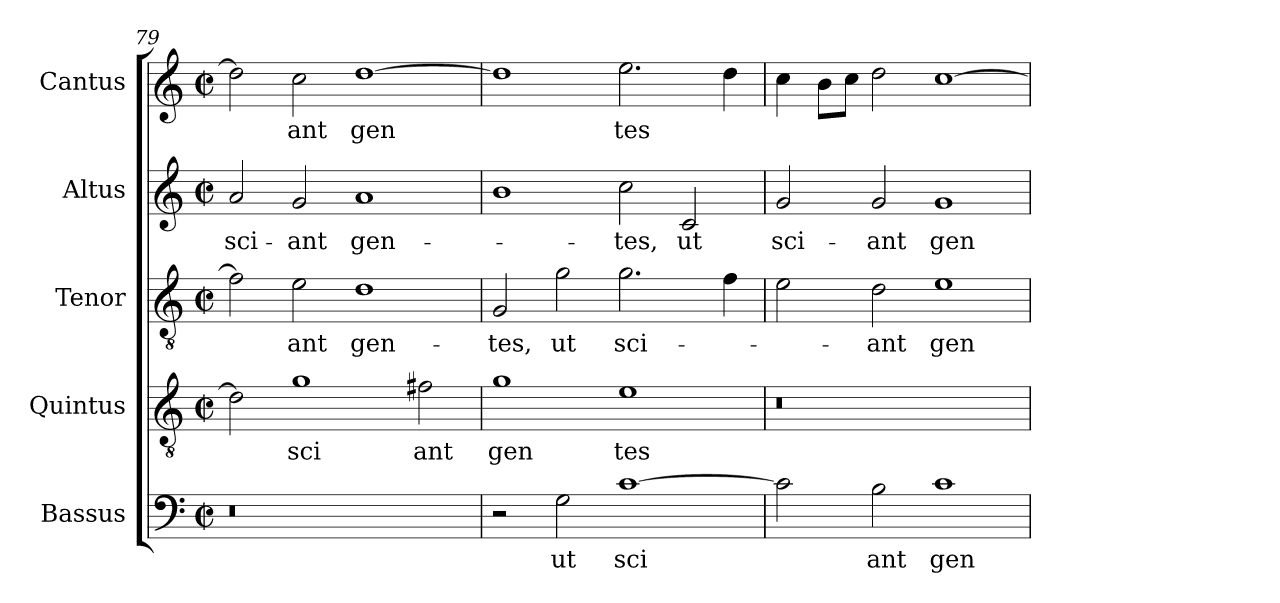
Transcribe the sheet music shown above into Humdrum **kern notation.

**kern	**text	**kern	**text	**kern	**text	**kern	**text	**kern	**text
*part5	*part5	*part4	*part4	*part3	*part3	*part2	*part2	*part1	*part1
*staff5	*staff5	*staff4	*staff4	*staff3	*staff3	*staff2	*staff2	*staff1	*staff1
*I"Bassus	*	*I"Quintus	*	*I"Tenor	*	*I"Altus	*	*I"Cantus	*
!!LO:LB:g=z
*clefF4	*	*clefGv2	*	*clefGv2	*	*clefG2	*	*clefG2	*
*M2/2	*	*M2/2	*	*M2/2	*	*M2/2	*	*M2/2	*
*met(c|)	*	*met(c|)	*	*met(c|)	*	*met(c|)	*	*met(c|)	*
=79	=79	=79	=79	=79	=79	=79	=79	=79	=79
!	!	!	!	!	!	!	!LO:LY:b:cj	!	!
0r	.	2d\]	.	2f\]	.	2a/	sci-	2dd\]	.
!	!	!	!LO:LY:b:cj	!	!LO:LY:b:cj	!	!LO:LY:b:cj	!	!LO:LY:b:cj
.	.	1g	sci	2e\	ant	2g/	-ant	2cc\	ant
!	!	!	!	!	!LO:LY:b:cj	!	!LO:LY:b	!	!LO:LY:b
.	.	.	.	1d	gen-	1a	gen-	[>1dd	gen
!	!	!	!LO:LY:b:cj	!	!	!	!	!	!
.	.	2f#X\	ant	.	.	.	.	.	.
=80	=80	=80	=80	=80	=80	=80	=80	=80	=80
!	!	!	!LO:LY:b:cj	!	!LO:LY:b:cj	!	!	!	!
2r	.	1g	gen	2G/	-tes,	1b	.	1dd]	.
!	!LO:LY:b:cj	!	!	!	!LO:LY:b:cj	!	!	!	!
2G\	ut	.	.	2g\	ut	.	.	.	.
!	!LO:LY:b:cj	!	!LO:LY:b:cj	!	!LO:LY:b	!	!LO:LY:b:cj	!	!LO:LY:b
[>1c	sci	1e	tes	2.g\	sci-	2cc\	-tes,	2.ee\	tes
!	!	!	!	!	!	!	!LO:LY:b:cj	!	!
.	.	.	.	.	.	2c/	ut	.	.
.	.	.	.	4f\	.	.	.	4dd\	.
=81	=81	=81	=81	=81	=81	=81	=81	=81	=81
!	!	!	!	!	!	!	!LO:LY:b:cj	!	!
2c\]	.	0r	.	2e\	.	2g/	sci-	4cc\	.
.	.	.	.	.	.	.	.	8b\L	.
.	.	.	.	.	.	.	.	8cc\J	.
!	!LO:LY:b:cj	!	!	!	!LO:LY:b:cj	!	!LO:LY:b:cj	!	!
2B\	ant	.	.	2d\	-ant	2g/	-ant	2dd\	.
!	!LO:LY:b:cj	!	!	!	!LO:LY:b:cj	!	!LO:LY:b:cj	!	!
1c	gen	.	.	1e	gen-	1g	gen-	[>1cc	.
=	=	=	=	=	=	=	=	=	=
*-	*-	*-	*-	*-	*-	*-	*-	*-	*-
